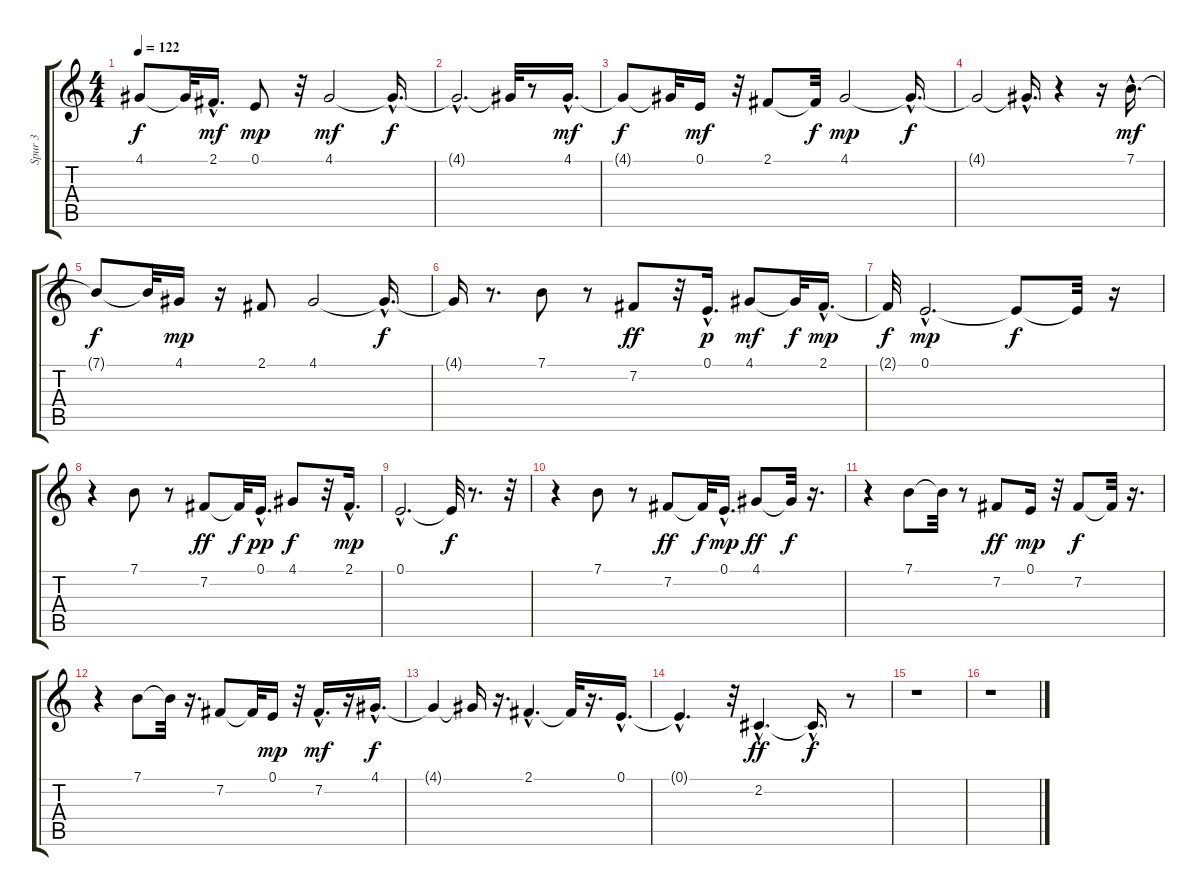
\track ("Spur 3" "Spur 3") {instrument choiraahs}
\staff {score tabs}
\tuning (E4 B3 G3 D3 A2 E2) {hide}
\ts (4 4)
\tempo 122
\clef g2
\ks c
4.1{t}.8{dy f} 4.1{t}.32 2.1{hac}.16{d dy mf} 0.1.8{dy mp} r.32 4.1.2{dy mf} 4.1{hac t}.16{d dy f} |
4.1{hac t}.2{d} 4.1{t}.32 r.8 4.1{hac}.16{d dy mf} |
4.1{t}.8{dy f} 4.1{t}.32 0.1.16{dy mf} r.32 2.1.8 2.1{t}.32{dy f} 4.1.2{dy mp} 4.1{hac t}.16{d dy f} |
4.1{t}.2 4.1{hac t}.16{d} r.4 r.16 7.1{hac}.16{d dy mf} |
7.1{t}.8{dy f} 7.1{t}.32 4.1.16{dy mp} r.16 2.1.8 4.1.2 4.1{hac t}.16{d dy f} |
4.1{t}.16 r.8{d} 7.1.8 r.8 7.2.8{dy ff} r.32 0.1{hac}.16{d dy p} 4.1.8{dy mf} 4.1{t}.32{dy f} 2.1{hac}.16{d dy mp} |
2.1{t}.32{dy f} 0.1{hac}.2{d dy mp} 0.1{t}.8{dy f} 0.1{t}.32 r.16 |
r.4 7.1.8 r.8 7.2.8{dy ff} 7.2{t}.32{dy f} 0.1{hac}.16{d dy pp} 4.1.8{dy f} r.32 2.1{hac}.16{d dy mp} |
0.1{hac}.2{d} 0.1{t}.32{dy f} r.8{d} r.32 |
r.4 7.1.8 r.8 7.2.8{dy ff} 7.2{t}.32{dy f} 0.1{hac}.16{d dy mp} 4.1.8{dy ff} 4.1{t}.32{dy f} r.16{d} |
r.4 7.1.8 7.1{t}.32 r.8 7.2.8{dy ff} 0.1.16{dy mp} r.32 7.2.8{dy f} 7.2{t}.32 r.16{d} |
r.4 7.1.8 7.1{t}.32 r.16{d} 7.2.8 7.2{t}.32 0.1.16{dy mp} r.32 7.2{hac}.16{d dy mf} r.16 4.1{hac}.16{d dy f} |
4.1{t}.4 4.1{t}.16 r.16{d} 2.1{hac}.4{d} 2.1{t}.32 r.16{d} 0.1{hac}.16{d} |
0.1{hac t}.4{d} r.32 2.2{hac}.4{d dy ff} 2.2{hac t}.16{d dy f} r.8 |
r.1 |
r.1
